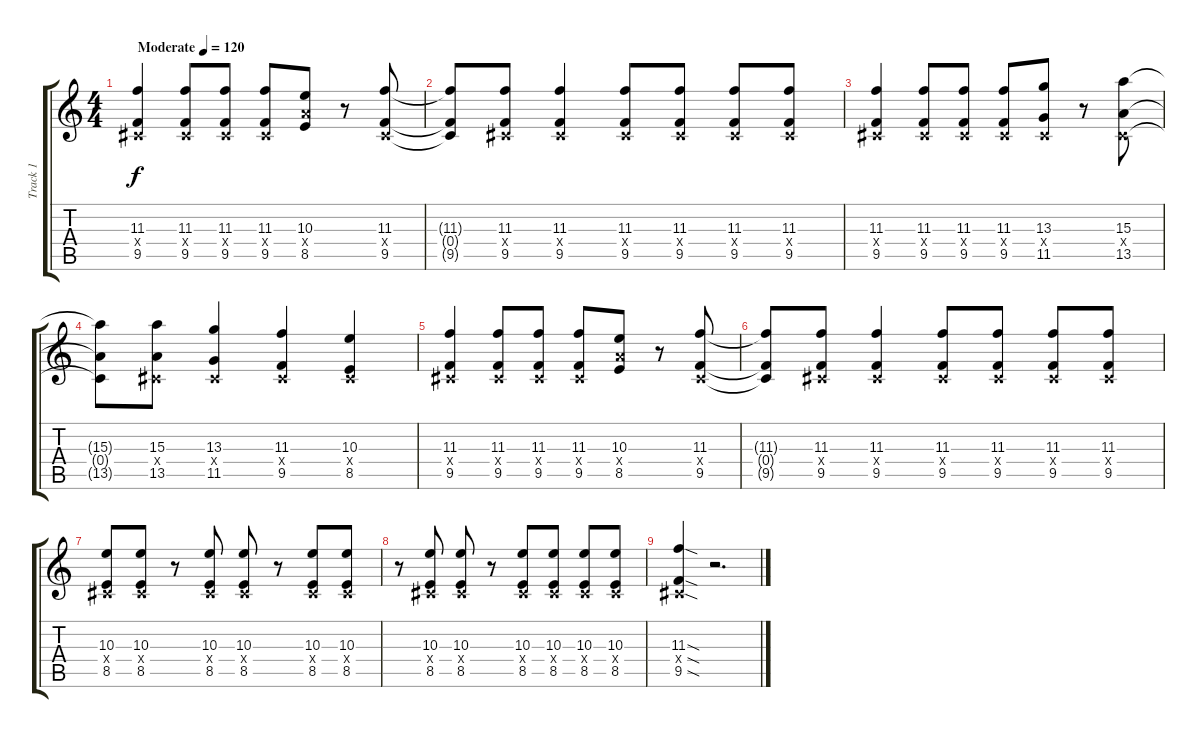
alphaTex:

\track ("Track 1" "Track 1") {instrument distortionguitar}
\staff {score tabs}
\tuning (Eb4 Bb3 Gb3 Db3 Ab2 Db2) {hide}
\ts (4 4)
\tempo (120 "Moderate")
\clef g2
\ks c
(11.3 0.4{x} 9.5).4{dy f instrument distortionguitar} (11.3 0.4{x} 9.5).8 (11.3 0.4{x} 9.5).8 (11.3 0.4{x} 9.5).8 (10.3 8.4{x} 8.5).8 r.8 (11.3 0.4{x} 9.5).8 |
(11.3{t} 0.4{t} 9.5{t}).8 (11.3 0.4{x} 9.5).8 (11.3 0.4{x} 9.5).4 (11.3 0.4{x} 9.5).8 (11.3 0.4{x} 9.5).8 (11.3 0.4{x} 9.5).8 (11.3 0.4{x} 9.5).8 |
(11.3 0.4{x} 9.5).4 (11.3 0.4{x} 9.5).8 (11.3 0.4{x} 9.5).8 (11.3 0.4{x} 9.5).8 (13.3 0.4{x} 11.5).8 r.8 (15.3 0.4{x} 13.5).8 |
(15.3{t} 0.4{t} 13.5{t}).8 (15.3 0.4{x} 13.5).8 (13.3 0.4{x} 11.5).4 (11.3 0.4{x} 9.5).4 (10.3 0.4{x} 8.5).4 |
(11.3 0.4{x} 9.5).4 (11.3 0.4{x} 9.5).8 (11.3 0.4{x} 9.5).8 (11.3 0.4{x} 9.5).8 (10.3 8.4{x} 8.5).8 r.8 (11.3 0.4{x} 9.5).8 |
(11.3{t} 0.4{t} 9.5{t}).8 (11.3 0.4{x} 9.5).8 (11.3 0.4{x} 9.5).4 (11.3 0.4{x} 9.5).8 (11.3 0.4{x} 9.5).8 (11.3 0.4{x} 9.5).8 (11.3 0.4{x} 9.5).8 |
(10.3 0.4{x} 8.5).8 (10.3 0.4{x} 8.5).8 r.8 (10.3 0.4{x} 8.5).8 (10.3 0.4{x} 8.5).8 r.8 (10.3 0.4{x} 8.5).8 (10.3 0.4{x} 8.5).8 |
r.8 (10.3 0.4{x} 8.5).8 (10.3 0.4{x} 8.5).8 r.8 (10.3 0.4{x} 8.5).8 (10.3 0.4{x} 8.5).8 (10.3 0.4{x} 8.5).8 (10.3 0.4{x} 8.5).8 |
(11.3{sod} 0.4{sod x} 9.5{sod}).4 r.2{d}
